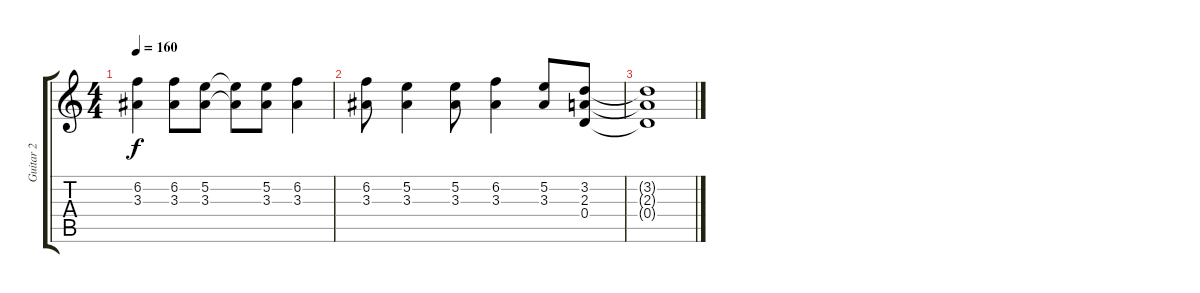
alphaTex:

\track ("Guitar 2" "Guitar 2") {instrument overdrivenguitar}
\staff {score tabs}
\tuning (E4 B3 G3 D3 A2 E2) {hide}
\ts (4 4)
\tempo 160
\clef g2
\ks c
(6.2 3.3).4{dy f} (6.2 3.3).8 (5.2 3.3).8 (5.2{t} 3.3{t}).8 (5.2 3.3).8 (6.2 3.3).4 |
(6.2 3.3).8 (5.2 3.3).4 (5.2 3.3).8 (6.2 3.3).4 (5.2 3.3).8 (3.2 2.3 0.4).8 |
(3.2{t} 2.3{t} 0.4{t}).1
